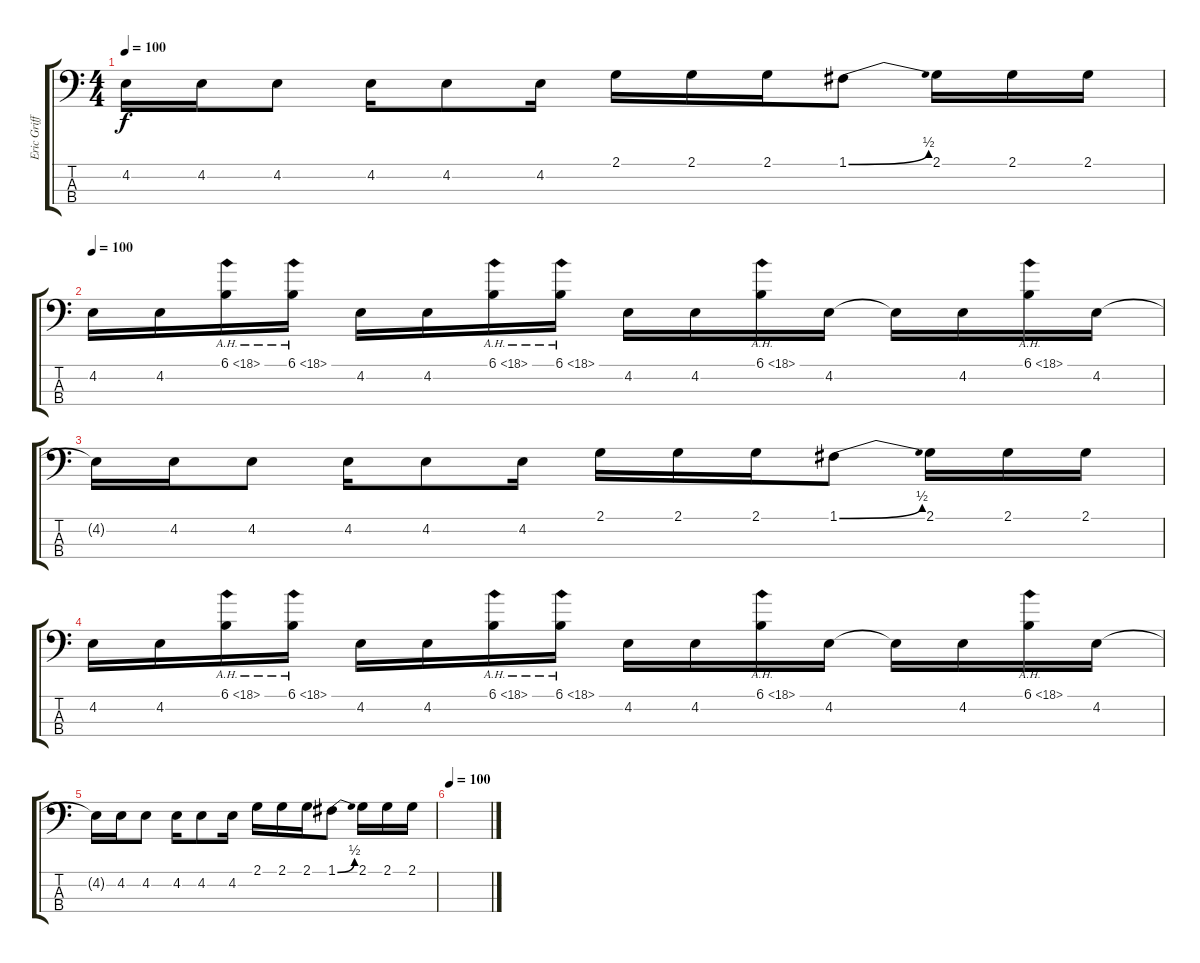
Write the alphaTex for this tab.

\track ("Eric Griffin Distorted" "Eric Griff") {instrument distortionguitar}
\staff {score tabs}
\tuning (F2 C2 G1 C1) {hide}
\ts (4 4)
\tempo 100
\clef f4
\ks c
4.2{t}.16{dy f volume 16 balance 0 instrument distortionguitar} 4.2.16 4.2.8 4.2.16 4.2.8 4.2.16 2.1.16 2.1.16 2.1.16 1.1{be (bend 0 0 60 2)}.8 2.1.16 2.1.16 2.1.16 |
\tempo 100
4.2.16{volume 16 balance 0 instrument distortionguitar} 4.2.16 6.1{ah 12}.16 6.1{ah 12}.16 4.2.16 4.2.16 6.1{ah 12}.16 6.1{ah 12}.16 4.2.16 4.2.16 6.1{ah 12}.16 4.2.16 4.2{t}.16 4.2.16 6.1{ah 12}.16 4.2.16 |
4.2{t}.16{volume 16 balance 0 instrument distortionguitar} 4.2.16 4.2.8 4.2.16 4.2.8 4.2.16 2.1.16 2.1.16 2.1.16 1.1{be (bend 0 0 60 2)}.8 2.1.16 2.1.16 2.1.16 |
4.2.16{volume 16 balance 0 instrument distortionguitar} 4.2.16 6.1{ah 12}.16 6.1{ah 12}.16 4.2.16 4.2.16 6.1{ah 12}.16 6.1{ah 12}.16 4.2.16 4.2.16 6.1{ah 12}.16 4.2.16 4.2{t}.16 4.2.16 6.1{ah 12}.16 4.2.16 |
4.2{t}.16{volume 16 balance 0 instrument distortionguitar} 4.2.16 4.2.8 4.2.16 4.2.8 4.2.16 2.1.16 2.1.16 2.1.16 1.1{be (bend 0 0 60 2)}.8 2.1.16 2.1.16 2.1.16 |
\tempo 100
